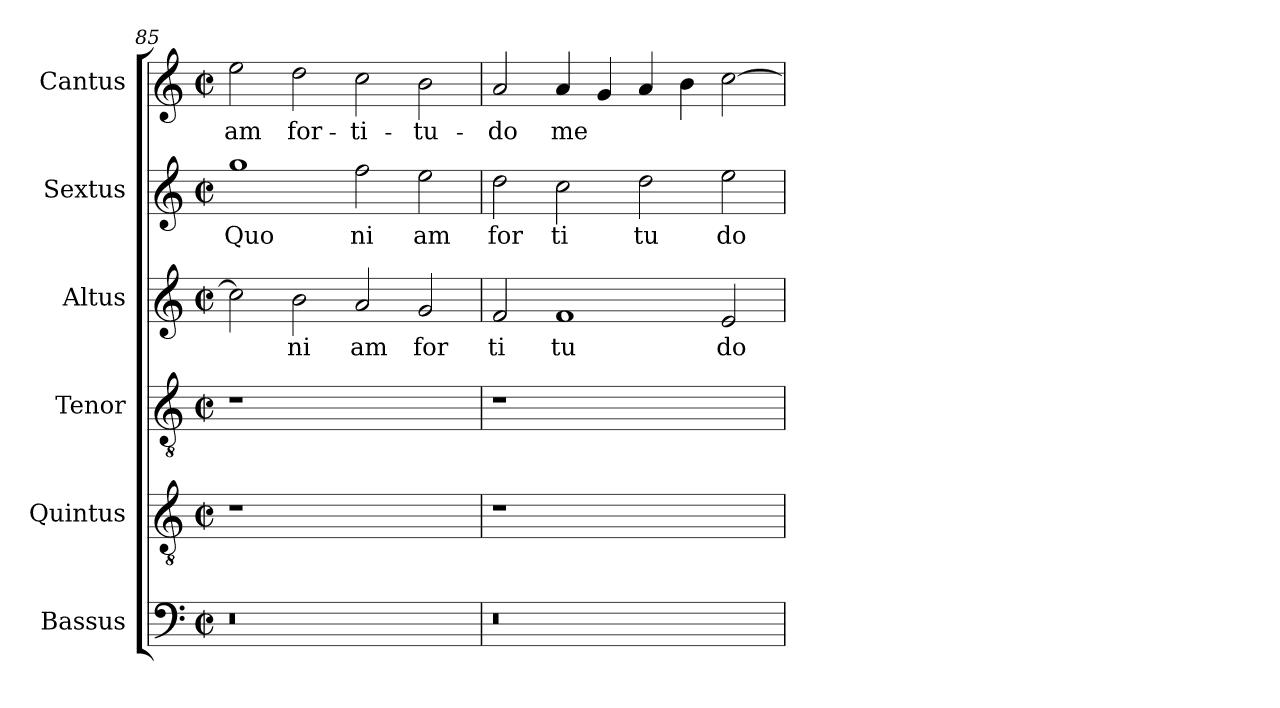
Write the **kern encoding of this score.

**kern	**kern	**kern	**kern	**text	**kern	**text	**kern	**text
*part6	*part5	*part4	*part3	*part3	*part2	*part2	*part1	*part1
*staff6	*staff5	*staff4	*staff3	*staff3	*staff2	*staff2	*staff1	*staff1
*I"Bassus	*I"Quintus	*I"Tenor	*I"Altus	*	*I"Sextus	*	*I"Cantus	*
*clefF4	*clefGv2	*clefGv2	*clefG2	*	*clefG2	*	*clefG2	*
*k[]	*k[]	*k[]	*k[]	*	*k[]	*	*k[]	*
*C:	*C:	*C:	*C:	*	*C:	*	*C:	*
*M2/2	*M2/2	*M2/2	*M2/2	*	*M2/2	*	*M2/2	*
*met(c|)	*met(c|)	*met(c|)	*met(c|)	*	*met(c|)	*	*met(c|)	*
=85	=85	=85	=85	=85	=85	=85	=85	=85
!	!	!	!	!LO:LY:b:cj	!	!LO:LY:b:cj	!	!LO:LY:b:cj
0r	1r	1r	2cc\]	.	1gg	Quo	2ee\	-am
!	!	!	!	!LO:LY:b:cj	!	!	!	!LO:LY:b:cj
.	.	.	2b\	ni	.	.	2dd\	for-
!	!	!	!	!LO:LY:b:cj	!	!LO:LY:b:cj	!	!LO:LY:b:cj
.	1ryy	1ryy	2a/	am	2ff\	ni	2cc\	-ti-
!	!	!	!	!LO:LY:b:cj	!	!LO:LY:b:cj	!	!LO:LY:b:cj
.	.	.	2g/	for	2ee\	am	2b\	-tu-
=86	=86	=86	=86	=86	=86	=86	=86	=86
!	!	!	!	!LO:LY:b:cj	!	!LO:LY:b:cj	!	!LO:LY:b:cj
0r	1r	1r	2f/	ti	2dd\	for	2a/	-do
!	!	!	!	!LO:LY:b:cj	!	!LO:LY:b:cj	!	!LO:LY:b:cj
.	.	.	1f	tu	2cc\	ti	4a/	me-
!	!	!	!	!	!	!	!	!LO:LY:b:cj
.	.	.	.	.	.	.	4g/	--
!	!	!	!	!	!	!LO:LY:b:cj	!	!LO:LY:b:cj
.	1ryy	1ryy	.	.	2dd\	tu	4a/	--
!	!	!	!	!	!	!	!	!LO:LY:b:cj
.	.	.	.	.	.	.	4b\	--
!	!	!	!	!LO:LY:b:cj	!	!LO:LY:b:cj	!	!LO:LY:b:cj
.	.	.	2e/	do	2ee\	do	[>2cc\	--
=	=	=	=	=	=	=	=	=
*-	*-	*-	*-	*-	*-	*-	*-	*-
